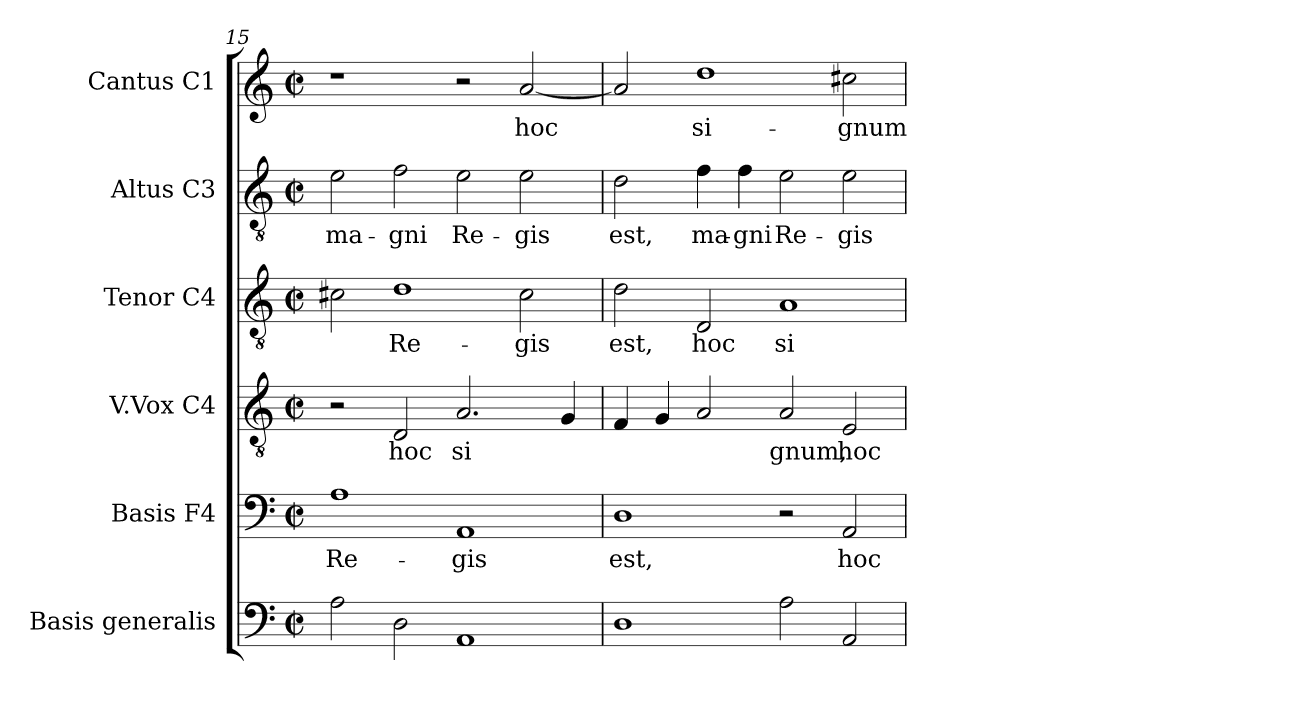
**kern	**kern	**text	**kern	**text	**kern	**text	**kern	**text	**kern	**text
*part6	*part5	*part5	*part4	*part4	*part3	*part3	*part2	*part2	*part1	*part1
*staff6	*staff5	*staff5	*staff4	*staff4	*staff3	*staff3	*staff2	*staff2	*staff1	*staff1
*I"Basis  generalis	*I"Basis  F4	*	*I"V.Vox  C4	*	*I"Tenor  C4	*	*I"Altus  C3	*	*I"Cantus  C1	*
*	*I'B	*	*	*	*I'T	*	*I'A	*	*I'C	*
*clefF4	*clefF4	*	*clefGv2	*	*clefGv2	*	*clefGv2	*	*clefG2	*
*k[]	*k[]	*	*k[]	*	*k[]	*	*k[]	*	*k[]	*
*C:	*C:	*	*C:	*	*C:	*	*C:	*	*C:	*
*M2/2	*M2/2	*	*M2/2	*	*M2/2	*	*M2/2	*	*M2/2	*
*met(c|)	*met(c|)	*	*met(c|)	*	*met(c|)	*	*met(c|)	*	*met(c|)	*
=15	=15	=15	=15	=15	=15	=15	=15	=15	=15	=15
!	!	!LO:LY:b:cj	!	!	!	!LO:LY:b:cj	!	!LO:LY:b:cj	!	!
2A\	1A	Re-	2r	.	2c#X\	.	2e\	ma-	1r	.
!	!	!	!	!LO:LY:b:cj	!	!LO:LY:b:cj	!	!LO:LY:b:cj	!	!
2D\	.	.	2D/	hoc	1d	Re-	2f\	-gni	.	.
!	!	!LO:LY:b:cj	!	!LO:LY:b:cj	!	!	!	!LO:LY:b:cj	!	!
1AA	1AA	-gis	2.A/	si-	.	.	2e\	Re-	2r	.
!	!	!	!	!	!	!LO:LY:b:cj	!	!LO:LY:b:cj	!	!LO:LY:b:cj
.	.	.	.	.	2c#\	-gis	2e\	-gis	[<2a/	hoc
!	!	!	!	!LO:LY:b:cj	!	!	!	!	!	!
.	.	.	4G/	--	.	.	.	.	.	.
=16	=16	=16	=16	=16	=16	=16	=16	=16	=16	=16
!	!	!LO:LY:b:cj	!	!LO:LY:b:cj	!	!LO:LY:b:cj	!	!LO:LY:b:cj	!	!LO:LY:b:cj
1D	1D	est,	4F/	--	2d\	est,	2d\	est,	2a/]	.
!	!	!	!	!LO:LY:b:cj	!	!	!	!	!	!
.	.	.	4G/	--	.	.	.	.	.	.
!	!	!	!	!LO:LY:b:cj	!	!LO:LY:b:cj	!	!LO:LY:b:cj	!	!LO:LY:b:cj
.	.	.	2A/	--	2D/	hoc	4f\	ma-	1dd	si-
!	!	!	!	!	!	!	!	!LO:LY:b:cj	!	!
.	.	.	.	.	.	.	4f\	-gni	.	.
!	!	!	!	!LO:LY:b:cj	!	!LO:LY:b:cj	!	!LO:LY:b:cj	!	!
2A\	2r	.	2A/	-gnum,	1A	si-	2e\	Re-	.	.
!	!	!LO:LY:b:cj	!	!LO:LY:b:cj	!	!	!	!LO:LY:b:cj	!	!LO:LY:b:cj
2AA/	2AA/	hoc	2E/	hoc	.	.	2e\	-gis	2cc#X\	-gnum
=	=	=	=	=	=	=	=	=	=	=
*-	*-	*-	*-	*-	*-	*-	*-	*-	*-	*-
